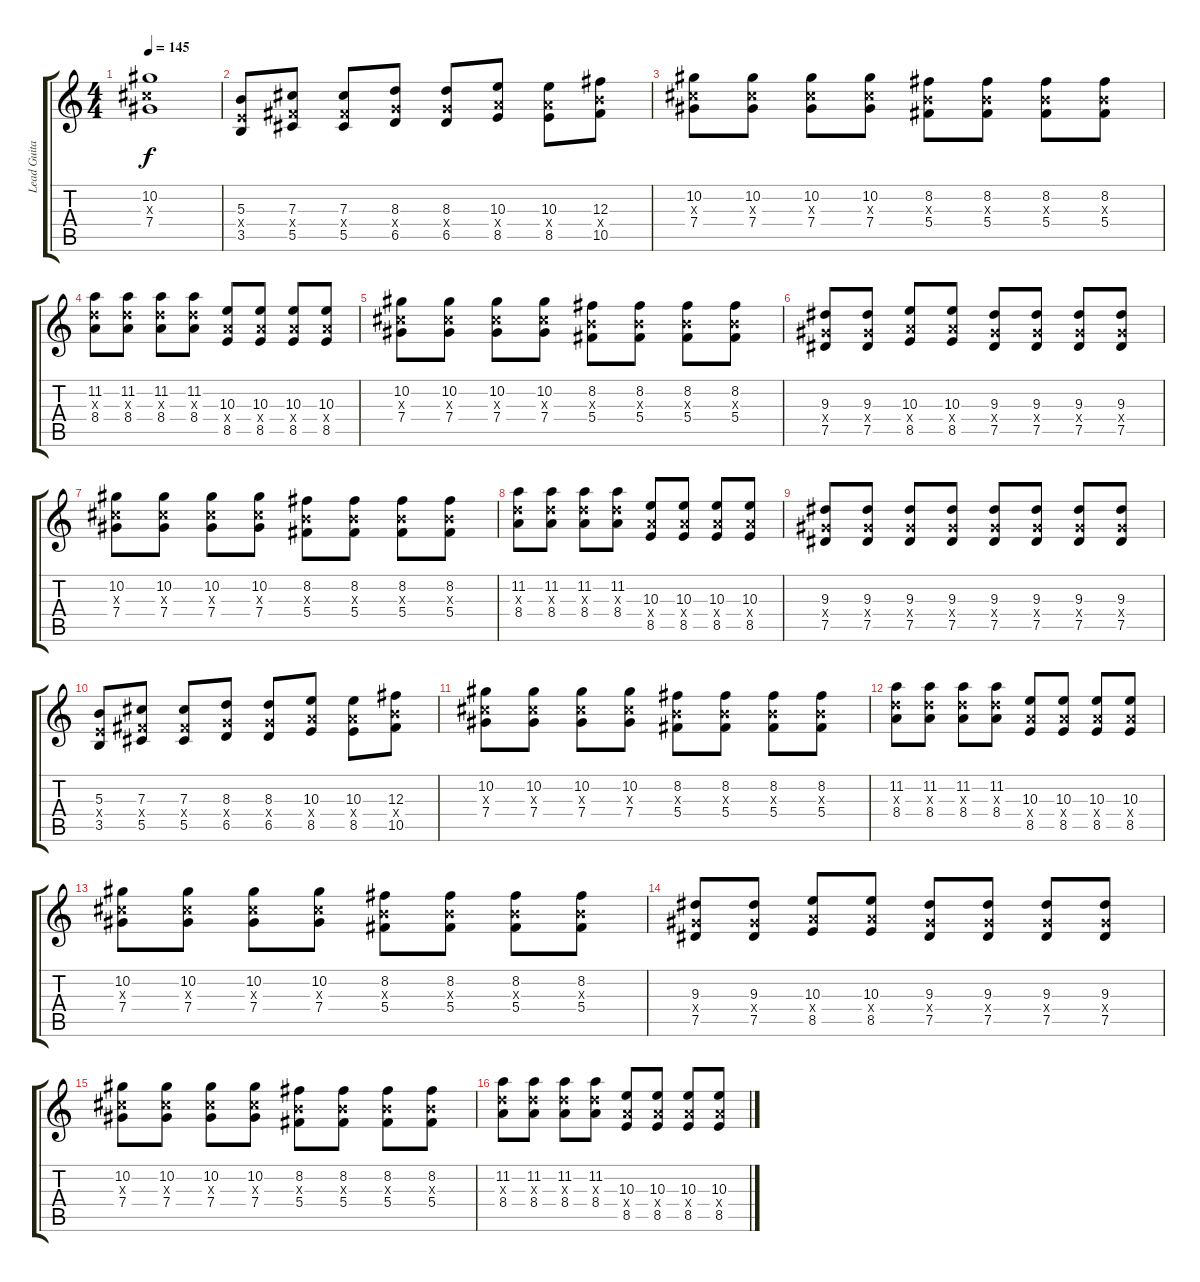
\track ("Lead Guitar" "Lead Guita") {instrument distortionguitar}
\staff {score tabs}
\tuning (Eb4 Bb3 Gb3 Db3 Ab2 Db2) {hide}
\ts (4 4)
\tempo 145
\clef g2
\ks c
(10.2 7.3{x} 7.4).1{dy f} |
(5.3 3.4{x} 3.5).8 (7.3 5.4{x} 5.5).8 (7.3 5.4{x} 5.5).8 (8.3 6.4{x} 6.5).8 (8.3 6.4{x} 6.5).8 (10.3 8.4{x} 8.5).8 (10.3 8.4{x} 8.5).8 (12.3 10.4{x} 10.5).8 |
(10.2 7.3{x} 7.4).8 (10.2 7.3{x} 7.4).8 (10.2 7.3{x} 7.4).8 (10.2 7.3{x} 7.4).8 (8.2 5.3{x} 5.4).8 (8.2 5.3{x} 5.4).8 (8.2 5.3{x} 5.4).8 (8.2 5.3{x} 5.4).8 |
(11.2 8.3{x} 8.4).8 (11.2 8.3{x} 8.4).8 (11.2 8.3{x} 8.4).8 (11.2 8.3{x} 8.4).8 (10.3 8.4{x} 8.5).8 (10.3 8.4{x} 8.5).8 (10.3 8.4{x} 8.5).8 (10.3 8.4{x} 8.5).8 |
(10.2 7.3{x} 7.4).8 (10.2 7.3{x} 7.4).8 (10.2 7.3{x} 7.4).8 (10.2 7.3{x} 7.4).8 (8.2 5.3{x} 5.4).8 (8.2 5.3{x} 5.4).8 (8.2 5.3{x} 5.4).8 (8.2 5.3{x} 5.4).8 |
(9.3 7.4{x} 7.5).8 (9.3 7.4{x} 7.5).8 (10.3 8.4{x} 8.5).8 (10.3 8.4{x} 8.5).8 (9.3 7.4{x} 7.5).8 (9.3 7.4{x} 7.5).8 (9.3 7.4{x} 7.5).8 (9.3 7.4{x} 7.5).8 |
(10.2 7.3{x} 7.4).8 (10.2 7.3{x} 7.4).8 (10.2 7.3{x} 7.4).8 (10.2 7.3{x} 7.4).8 (8.2 5.3{x} 5.4).8 (8.2 5.3{x} 5.4).8 (8.2 5.3{x} 5.4).8 (8.2 5.3{x} 5.4).8 |
(11.2 8.3{x} 8.4).8 (11.2 8.3{x} 8.4).8 (11.2 8.3{x} 8.4).8 (11.2 8.3{x} 8.4).8 (10.3 8.4{x} 8.5).8 (10.3 8.4{x} 8.5).8 (10.3 8.4{x} 8.5).8 (10.3 8.4{x} 8.5).8 |
(9.3 7.4{x} 7.5).8 (9.3 7.4{x} 7.5).8 (9.3 7.4{x} 7.5).8 (9.3 7.4{x} 7.5).8 (9.3 7.4{x} 7.5).8 (9.3 7.4{x} 7.5).8 (9.3 7.4{x} 7.5).8 (9.3 7.4{x} 7.5).8 |
(5.3 3.4{x} 3.5).8 (7.3 5.4{x} 5.5).8 (7.3 5.4{x} 5.5).8 (8.3 6.4{x} 6.5).8 (8.3 6.4{x} 6.5).8 (10.3 8.4{x} 8.5).8 (10.3 8.4{x} 8.5).8 (12.3 10.4{x} 10.5).8 |
(10.2 7.3{x} 7.4).8 (10.2 7.3{x} 7.4).8 (10.2 7.3{x} 7.4).8 (10.2 7.3{x} 7.4).8 (8.2 5.3{x} 5.4).8 (8.2 5.3{x} 5.4).8 (8.2 5.3{x} 5.4).8 (8.2 5.3{x} 5.4).8 |
(11.2 8.3{x} 8.4).8 (11.2 8.3{x} 8.4).8 (11.2 8.3{x} 8.4).8 (11.2 8.3{x} 8.4).8 (10.3 8.4{x} 8.5).8 (10.3 8.4{x} 8.5).8 (10.3 8.4{x} 8.5).8 (10.3 8.4{x} 8.5).8 |
(10.2 7.3{x} 7.4).8 (10.2 7.3{x} 7.4).8 (10.2 7.3{x} 7.4).8 (10.2 7.3{x} 7.4).8 (8.2 5.3{x} 5.4).8 (8.2 5.3{x} 5.4).8 (8.2 5.3{x} 5.4).8 (8.2 5.3{x} 5.4).8 |
(9.3 7.4{x} 7.5).8 (9.3 7.4{x} 7.5).8 (10.3 8.4{x} 8.5).8 (10.3 8.4{x} 8.5).8 (9.3 7.4{x} 7.5).8 (9.3 7.4{x} 7.5).8 (9.3 7.4{x} 7.5).8 (9.3 7.4{x} 7.5).8 |
(10.2 7.3{x} 7.4).8 (10.2 7.3{x} 7.4).8 (10.2 7.3{x} 7.4).8 (10.2 7.3{x} 7.4).8 (8.2 5.3{x} 5.4).8 (8.2 5.3{x} 5.4).8 (8.2 5.3{x} 5.4).8 (8.2 5.3{x} 5.4).8 |
(11.2 8.3{x} 8.4).8 (11.2 8.3{x} 8.4).8 (11.2 8.3{x} 8.4).8 (11.2 8.3{x} 8.4).8 (10.3 8.4{x} 8.5).8 (10.3 8.4{x} 8.5).8 (10.3 8.4{x} 8.5).8 (10.3 8.4{x} 8.5).8
